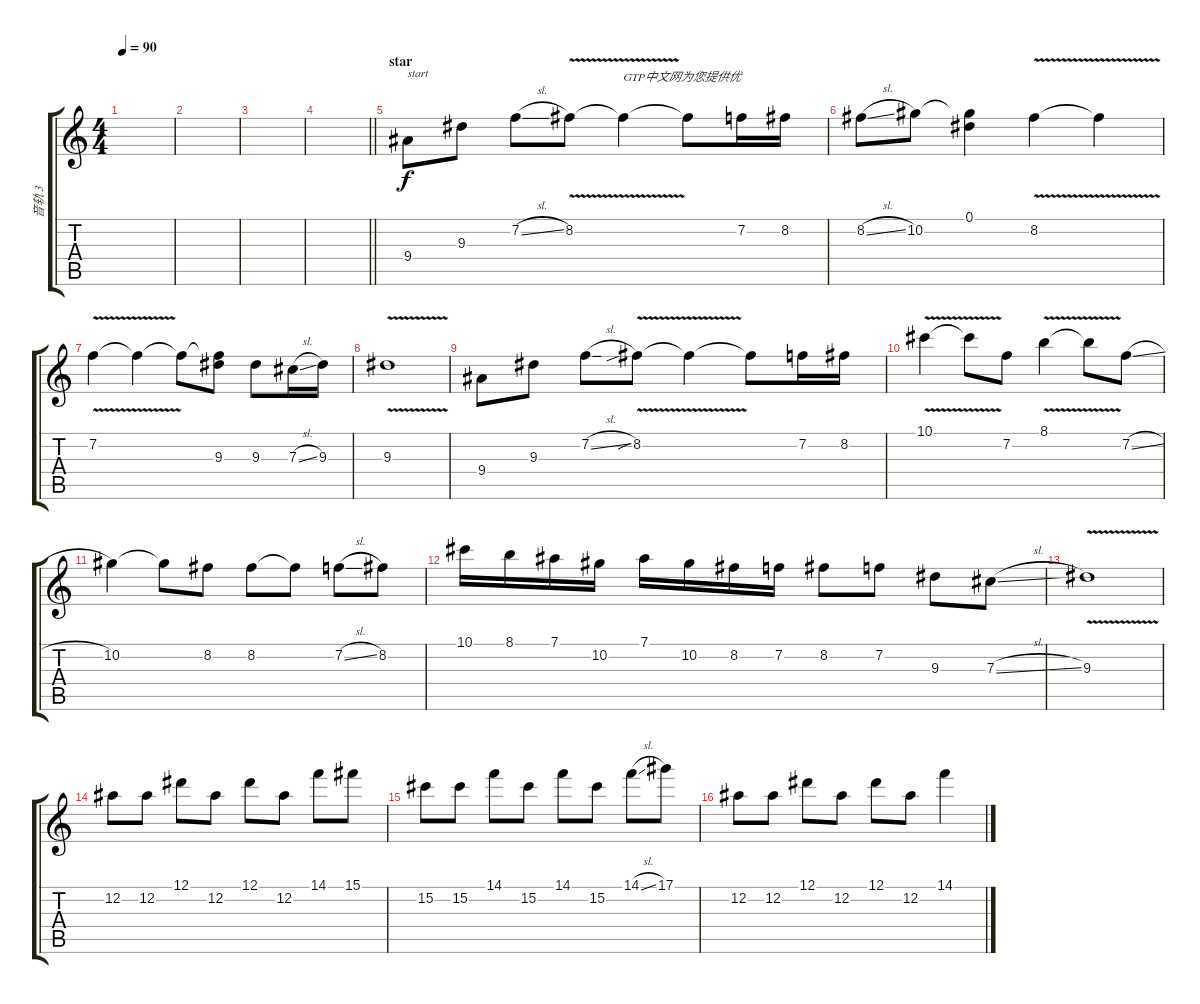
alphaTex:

\track ("音轨 3" "音轨 3") {instrument electricguitarjazz}
\staff {score tabs}
\tuning (Eb4 Bb3 Gb3 Db3 Ab2 Eb2) {hide}
\ts (4 4)
\tempo 90
\clef g2
\ks c
|
|
|
\barLineRight lightlight
|
\section ("" "star")
9.4.8{txt "start"} 9.3.8 7.2{sl}.8 8.2{v}.8 8.2{t}.4{txt "GTP中文网为您提供优"} 8.2{t}.8 7.2.16 8.2.16 |
8.2{sl}.8 10.2.8 (0.1 10.2{t}).4 8.2{v}.4 8.2{t}.4 |
7.2{v}.4 7.2{t}.4 7.2{t}.8 (7.2{t} 9.3).8 9.3.8 7.3{sl}.16 9.3.16 |
9.3{v}.1 |
9.4.8 9.3.8 7.2{sl}.8 8.2{v sib}.8 8.2{t}.4 8.2{t}.8 7.2.16 8.2.16 |
10.1{v}.4 10.1{t}.8 7.2.8 8.1{v}.4 8.1{t}.8 7.2{sl}.8 |
10.2.4 10.2{t}.8 8.2.8 8.2.8 8.2{t}.8 7.2{sl}.8 8.2.8 |
10.1.16 8.1.16 7.1.16 10.2.16 7.1.16 10.2.16 8.2.16 7.2.16 8.2.8 7.2.8 9.3.8 7.3{sl}.8 |
9.3{v}.1 |
12.2.8 12.2.8 12.1.8 12.2.8 12.1.8 12.2.8 14.1.8 15.1.8 |
15.2.8 15.2.8 14.1.8 15.2.8 14.1.8 15.2.8 14.1{sl}.8 17.1.8 |
12.2.8 12.2.8 12.1.8 12.2.8 12.1.8 12.2.8 14.1{sl}.4
